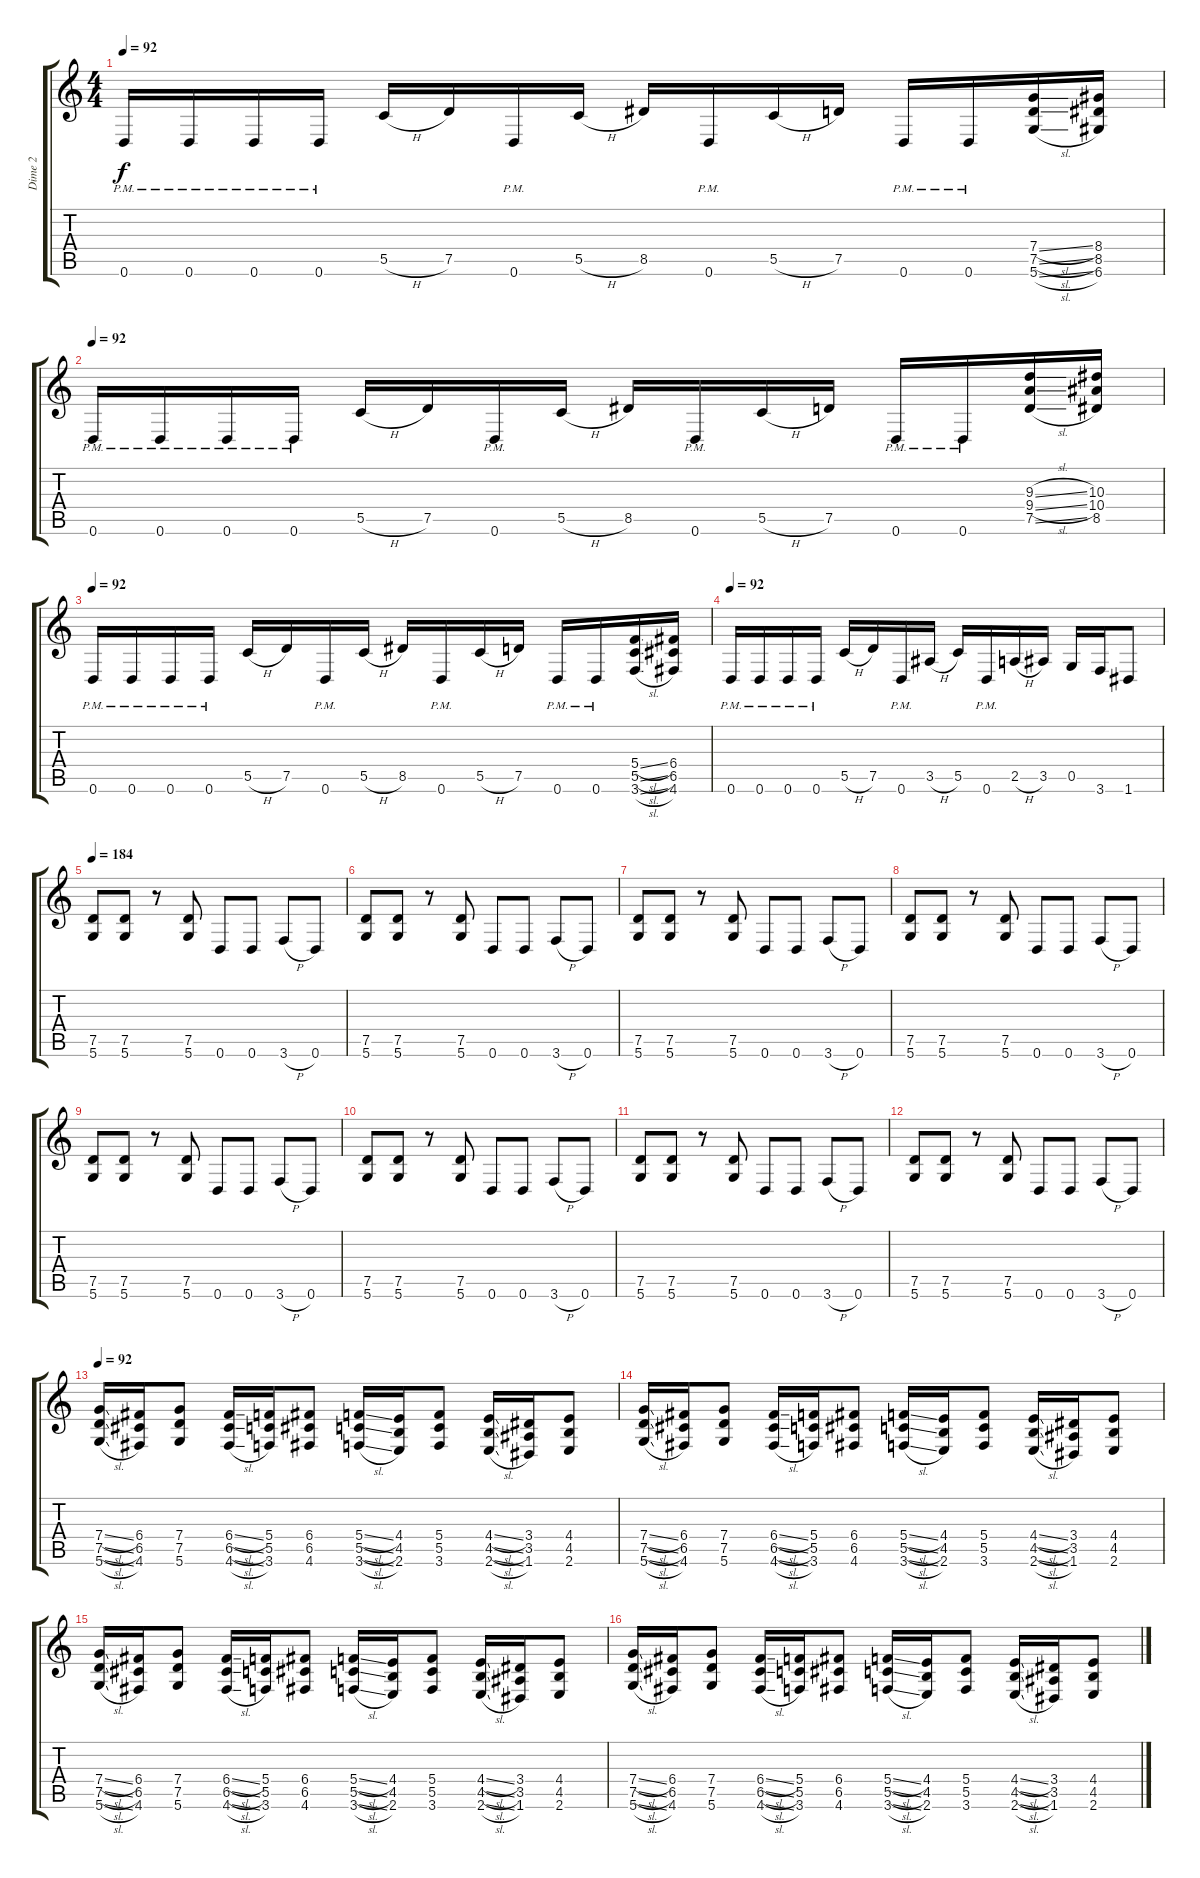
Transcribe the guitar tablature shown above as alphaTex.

\track ("Dime 2" "Dime 2") {instrument distortionguitar}
\staff {score tabs}
\tuning (D4 A3 F3 C3 G2 D2) {hide}
\ts (4 4)
\tempo 92
\clef g2
\ks c
0.6{pm}.16{dy f} 0.6{pm}.16 0.6{pm}.16 0.6{pm}.16 5.5{h}.16 7.5.16 0.6{pm}.16 5.5{h}.16 8.5.16 0.6{pm}.16 5.5{h}.16 7.5.16 0.6{pm}.16 0.6{pm}.16 (7.4{sl} 7.5{sl} 5.6{sl}).16 (8.4 8.5 6.6).16 |
\tempo 92
0.6{pm}.16 0.6{pm}.16 0.6{pm}.16 0.6{pm}.16 5.5{h}.16 7.5.16 0.6{pm}.16 5.5{h}.16 8.5.16 0.6{pm}.16 5.5{h}.16 7.5.16 0.6{pm}.16 0.6{pm}.16 (9.3{sl} 9.4{sl} 7.5{sl}).16 (10.3 10.4 8.5).16 |
\tempo 92
0.6{pm}.16 0.6{pm}.16 0.6{pm}.16 0.6{pm}.16 5.5{h}.16 7.5.16 0.6{pm}.16 5.5{h}.16 8.5.16 0.6{pm}.16 5.5{h}.16 7.5.16 0.6{pm}.16 0.6{pm}.16 (5.4{sl} 5.5{sl} 3.6{sl}).16 (6.4 6.5 4.6).16 |
\tempo 92
0.6{pm}.16 0.6{pm}.16 0.6{pm}.16 0.6{pm}.16 5.5{h}.16 7.5.16 0.6{pm}.16 3.5{h}.16 5.5.16 0.6{pm}.16 2.5{h}.16 3.5.16 0.5.16 3.6.16 1.6.8 |
\tempo 184
(7.5 5.6).8 (7.5 5.6).8 r.8 (7.5 5.6).8 0.6.8 0.6.8 3.6{h}.8 0.6.8 |
(7.5 5.6).8 (7.5 5.6).8 r.8 (7.5 5.6).8 0.6.8 0.6.8 3.6{h}.8 0.6.8 |
(7.5 5.6).8 (7.5 5.6).8 r.8 (7.5 5.6).8 0.6.8 0.6.8 3.6{h}.8 0.6.8 |
(7.5 5.6).8 (7.5 5.6).8 r.8 (7.5 5.6).8 0.6.8 0.6.8 3.6{h}.8 0.6.8 |
(7.5 5.6).8 (7.5 5.6).8 r.8 (7.5 5.6).8 0.6.8 0.6.8 3.6{h}.8 0.6.8 |
(7.5 5.6).8 (7.5 5.6).8 r.8 (7.5 5.6).8 0.6.8 0.6.8 3.6{h}.8 0.6.8 |
(7.5 5.6).8 (7.5 5.6).8 r.8 (7.5 5.6).8 0.6.8 0.6.8 3.6{h}.8 0.6.8 |
(7.5 5.6).8 (7.5 5.6).8 r.8 (7.5 5.6).8 0.6.8 0.6.8 3.6{h}.8 0.6.8 |
\tempo 92
(7.4{sl} 7.5{sl} 5.6{sl}).16 (6.4 6.5 4.6).16 (7.4 7.5 5.6).8 (6.4{sl} 6.5{sl} 4.6{sl}).16 (5.4 5.5 3.6).16 (6.4 6.5 4.6).8 (5.4{sl} 5.5{sl} 3.6{sl}).16 (4.4 4.5 2.6).16 (5.4 5.5 3.6).8 (4.4{sl} 4.5{sl} 2.6{sl}).16 (3.4 3.5 1.6).16 (4.4 4.5 2.6).8 |
(7.4{sl} 7.5{sl} 5.6{sl}).16 (6.4 6.5 4.6).16 (7.4 7.5 5.6).8 (6.4{sl} 6.5{sl} 4.6{sl}).16 (5.4 5.5 3.6).16 (6.4 6.5 4.6).8 (5.4{sl} 5.5{sl} 3.6{sl}).16 (4.4 4.5 2.6).16 (5.4 5.5 3.6).8 (4.4{sl} 4.5{sl} 2.6{sl}).16 (3.4 3.5 1.6).16 (4.4 4.5 2.6).8 |
(7.4{sl} 7.5{sl} 5.6{sl}).16 (6.4 6.5 4.6).16 (7.4 7.5 5.6).8 (6.4{sl} 6.5{sl} 4.6{sl}).16 (5.4 5.5 3.6).16 (6.4 6.5 4.6).8 (5.4{sl} 5.5{sl} 3.6{sl}).16 (4.4 4.5 2.6).16 (5.4 5.5 3.6).8 (4.4{sl} 4.5{sl} 2.6{sl}).16 (3.4 3.5 1.6).16 (4.4 4.5 2.6).8 |
(7.4{sl} 7.5{sl} 5.6{sl}).16 (6.4 6.5 4.6).16 (7.4 7.5 5.6).8 (6.4{sl} 6.5{sl} 4.6{sl}).16 (5.4 5.5 3.6).16 (6.4 6.5 4.6).8 (5.4{sl} 5.5{sl} 3.6{sl}).16 (4.4 4.5 2.6).16 (5.4 5.5 3.6).8 (4.4{sl} 4.5{sl} 2.6{sl}).16 (3.4 3.5 1.6).16 (4.4 4.5 2.6).8
